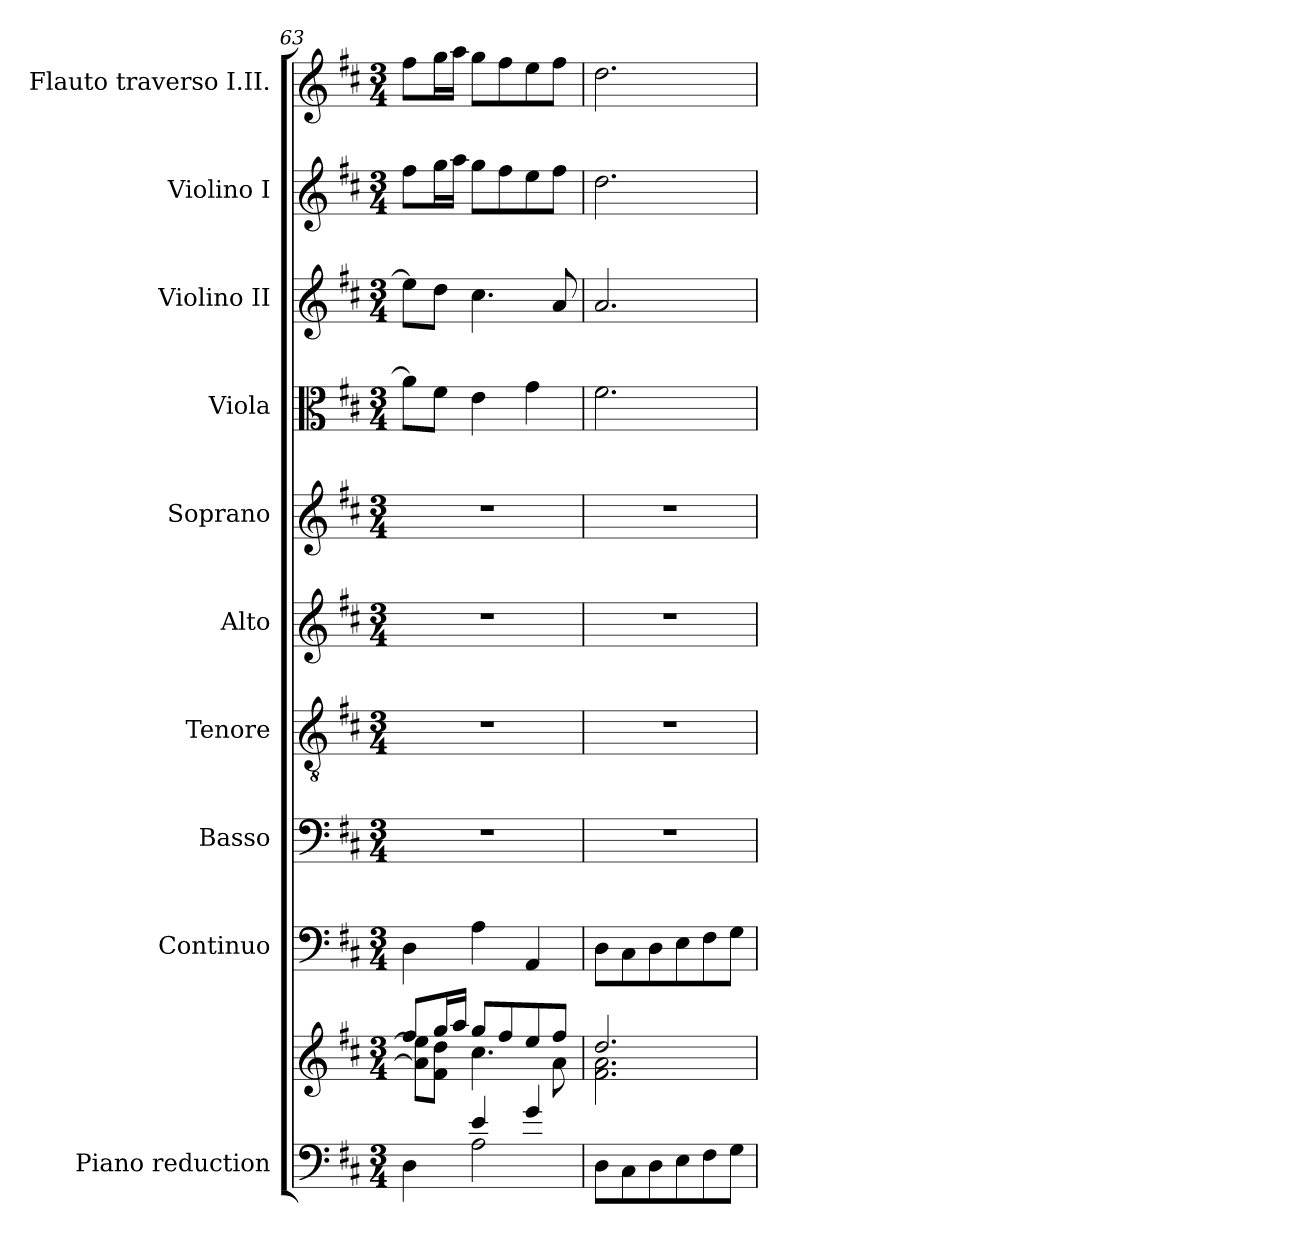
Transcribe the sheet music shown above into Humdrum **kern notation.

**kern	**kern	**kern	**kern	**kern	**kern	**kern	**kern	**kern	**kern	**kern
*part10	*part10	*part9	*part8	*part7	*part6	*part5	*part4	*part3	*part2	*part1
*staff11	*staff10	*staff9	*staff8	*staff7	*staff6	*staff5	*staff4	*staff3	*staff2	*staff1
*I"Piano reduction	*	*I"Continuo	*I"Basso	*I"Tenore	*I"Alto	*I"Soprano	*I"Viola	*I"Violino II	*I"Violino I	*I"Flauto traverso I.II.
*I'Pno	*	*	*	*	*	*	*I'Vla	*I'Vln	*I'Vln	*I'Fl
*clefF4	*clefG2	*clefF4	*clefF4	*clefGv2	*clefG2	*clefG2	*clefC3	*clefG2	*clefG2	*clefG2
*k[f#c#]	*k[f#c#]	*k[f#c#]	*k[f#c#]	*k[f#c#]	*k[f#c#]	*k[f#c#]	*k[f#c#]	*k[f#c#]	*k[f#c#]	*k[f#c#]
*M3/4	*M3/4	*M3/4	*M3/4	*M3/4	*M3/4	*M3/4	*M3/4	*M3/4	*M3/4	*M3/4
=63	=63	=63	=63	=63	=63	=63	=63	=63	=63	=63
*^	*^	*	*	*	*	*	*	*	*	*
4ryy	4D\	8ff#/L	8a\] 8ee\]L	4D\	2.r	2.r	2.r	2.r	8a\L]	8ee\L]	8ff#\L	8ff#\L
.	.	16gg/L	8f#\ 8dd\J	.	.	.	.	.	8f#\J	8dd\J	16gg\L	16gg\L
.	.	16aa/JJ	.	.	.	.	.	.	.	.	16aa\JJ	16aa\JJ
4e/	2A\	8gg/L	4.cc#\	4A\	.	.	.	.	4e\	4.cc#\	8gg\L	8gg\L
.	.	8ff#/	.	.	.	.	.	.	.	.	8ff#\	8ff#\
4g/	.	8ee/	.	4AA/	.	.	.	.	4g\	.	8ee\	8ee\
.	.	8ff#/J	8a\	.	.	.	.	.	.	8a/	8ff#\J	8ff#\J
*v	*v	*	*	*	*	*	*	*	*	*	*	*
!!LO:PB:g=z
=64	=64	=64	=64	=64	=64	=64	=64	=64	=64	=64	=64
8D\L	2.dd/	2.f#\ 2.a\	8D\L	2.r	2.r	2.r	2.r	2.f#\	2.a/	2.dd\	2.dd\
8C#\	.	.	8C#\	.	.	.	.	.	.	.	.
8D\	.	.	8D\	.	.	.	.	.	.	.	.
8E\	.	.	8E\	.	.	.	.	.	.	.	.
8F#\	.	.	8F#\	.	.	.	.	.	.	.	.
8G\J	.	.	8G\J	.	.	.	.	.	.	.	.
*	*v	*v	*	*	*	*	*	*	*	*	*
=	=	=	=	=	=	=	=	=	=	=
*-	*-	*-	*-	*-	*-	*-	*-	*-	*-	*-
